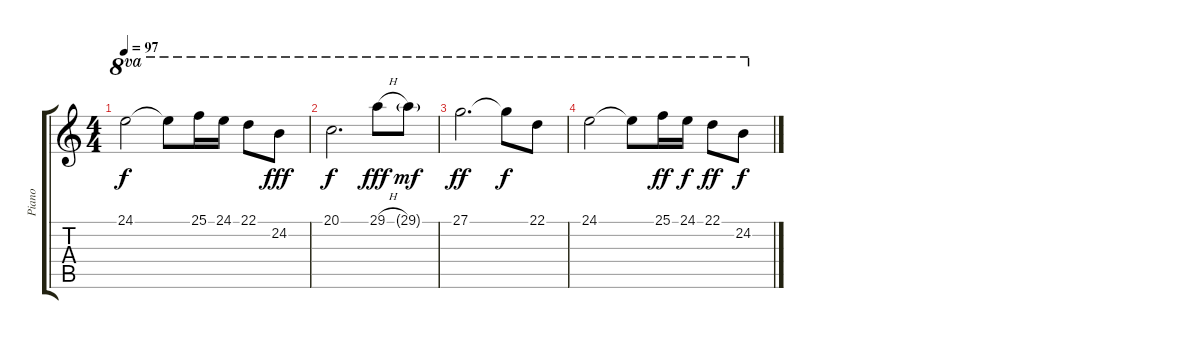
\track ("Piano" "Piano") {instrument acousticgrandpiano}
\staff {score tabs}
\tuning (E4 B3 G3 D3 A2 E2) {hide}
\ts (4 4)
\tempo 97
\clef g2
\ks c
24.1.2{ot 8va dy f} 24.1{t}.8{ot 8va} 25.1.16{ot 8va} 24.1.16{ot 8va} 22.1.8{ot 8va} 24.2.8{ot 8va dy fff} |
20.1.2{d ot 8va dy f} 29.1{h}.8{ot 8va dy fff} 29.1{g}.8{ot 8va dy mf} |
27.1.2{d ot 8va dy ff} 27.1{t}.8{ot 8va dy f} 22.1.8{ot 8va} |
24.1.2{ot 8va} 24.1{t}.8{ot 8va} 25.1.16{ot 8va dy ff} 24.1.16{ot 8va dy f} 22.1.8{ot 8va dy ff} 24.2.8{ot 8va dy f}
